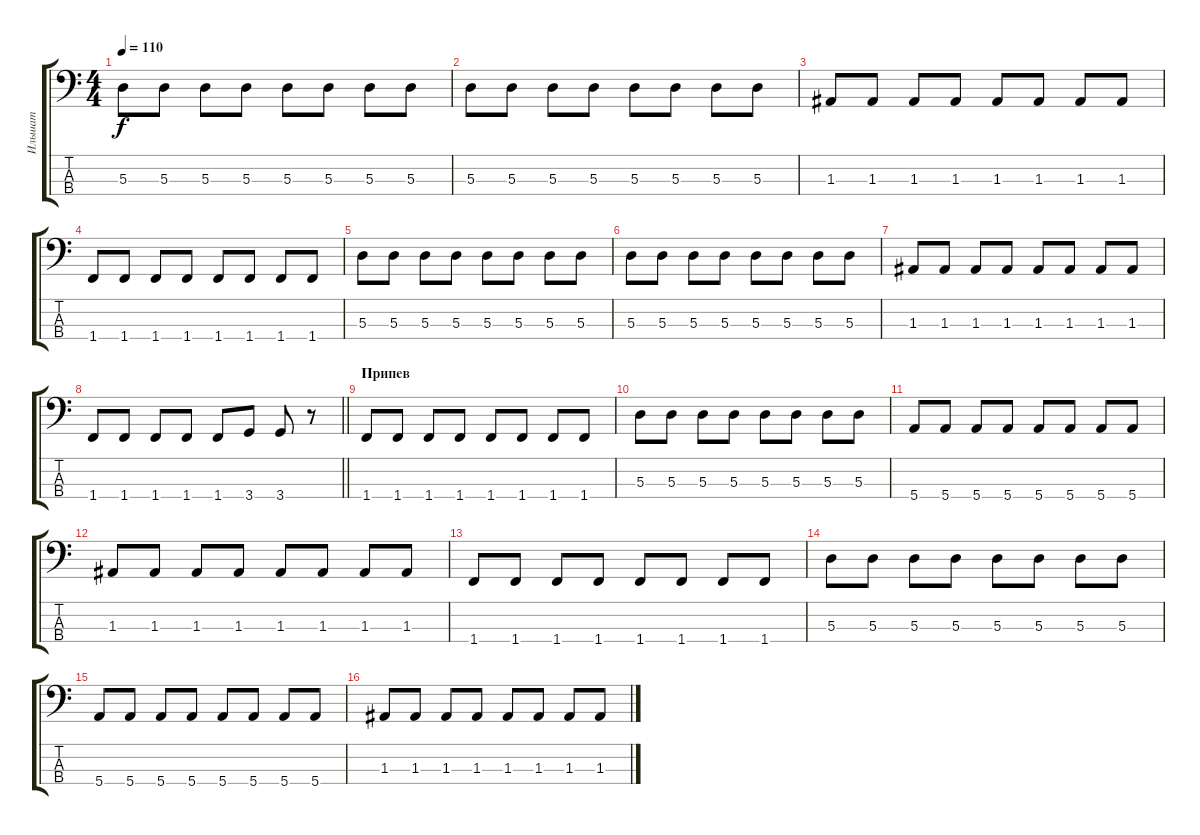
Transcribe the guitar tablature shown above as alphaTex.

\track ("Ильшат" "Ильшат") {instrument electricbassfinger}
\staff {score tabs}
\tuning (G2 D2 A1 E1) {hide}
\ts (4 4)
\tempo 110
\clef f4
\ks c
5.3.8{dy f} 5.3.8 5.3.8 5.3.8 5.3.8 5.3.8 5.3.8 5.3.8 |
5.3.8 5.3.8 5.3.8 5.3.8 5.3.8 5.3.8 5.3.8 5.3.8 |
1.3.8 1.3.8 1.3.8 1.3.8 1.3.8 1.3.8 1.3.8 1.3.8 |
1.4.8 1.4.8 1.4.8 1.4.8 1.4.8 1.4.8 1.4.8 1.4.8 |
5.3.8 5.3.8 5.3.8 5.3.8 5.3.8 5.3.8 5.3.8 5.3.8 |
5.3.8 5.3.8 5.3.8 5.3.8 5.3.8 5.3.8 5.3.8 5.3.8 |
1.3.8 1.3.8 1.3.8 1.3.8 1.3.8 1.3.8 1.3.8 1.3.8 |
\barLineRight lightlight
1.4.8 1.4.8 1.4.8 1.4.8 1.4.8 3.4.8 3.4.8 r.8 |
\section ("" "Припев")
1.4.8 1.4.8 1.4.8 1.4.8 1.4.8 1.4.8 1.4.8 1.4.8 |
5.3.8 5.3.8 5.3.8 5.3.8 5.3.8 5.3.8 5.3.8 5.3.8 |
5.4.8 5.4.8 5.4.8 5.4.8 5.4.8 5.4.8 5.4.8 5.4.8 |
1.3.8 1.3.8 1.3.8 1.3.8 1.3.8 1.3.8 1.3.8 1.3.8 |
1.4.8 1.4.8 1.4.8 1.4.8 1.4.8 1.4.8 1.4.8 1.4.8 |
5.3.8 5.3.8 5.3.8 5.3.8 5.3.8 5.3.8 5.3.8 5.3.8 |
5.4.8 5.4.8 5.4.8 5.4.8 5.4.8 5.4.8 5.4.8 5.4.8 |
1.3.8 1.3.8 1.3.8 1.3.8 1.3.8 1.3.8 1.3.8 1.3.8
